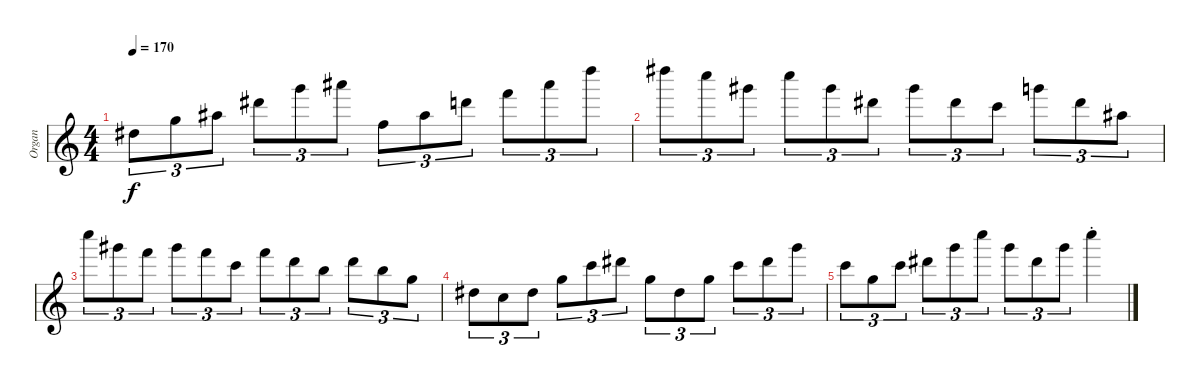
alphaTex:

\track ("Organ" "Organ") {instrument rockorgan}
\staff {score}
\tuning (Eb5 Bb4 Gb4 Db4 Ab3 Eb3) {hide}
\ts (4 4)
\tempo 170
\clef g2
\ks c
19.5.8{tu (3 2) dy f} 18.4.8{tu (3 2)} 16.3.8{tu (3 2)} 17.2.8{tu (3 2)} 16.1.8{tu (3 2)} 19.1.8{tu (3 2)} 21.5.8{tu (3 2)} 21.4.8{tu (3 2)} 20.3.8{tu (3 2)} 19.2.8{tu (3 2)} 19.1.8{tu (3 2)} 23.1.8{tu (3 2)} |
24.1.8{tu (3 2)} 21.1.8{tu (3 2)} 22.2.8{tu (3 2)} 21.1.8{tu (3 2)} 22.2.8{tu (3 2)} 21.3.8{tu (3 2)} 22.2.8{tu (3 2)} 21.3.8{tu (3 2)} 23.4.8{tu (3 2)} 21.2.8{tu (3 2)} 21.3.8{tu (3 2)} 21.4.8{tu (3 2)} |
21.1.8{tu (3 2)} 17.1.8{tu (3 2)} 19.2.8{tu (3 2)} 17.1.8{tu (3 2)} 19.2.8{tu (3 2)} 18.3.8{tu (3 2)} 19.2.8{tu (3 2)} 16.2.8{tu (3 2)} 17.3.8{tu (3 2)} 16.2.8{tu (3 2)} 17.3.8{tu (3 2)} 18.4.8{tu (3 2)} |
19.5.8{tu (3 2)} 16.5.8{tu (3 2)} 19.5.8{tu (3 2)} 18.4.8{tu (3 2)} 18.3.8{tu (3 2)} 17.2.8{tu (3 2)} 18.4.8{tu (3 2)} 19.5.8{tu (3 2)} 18.4.8{tu (3 2)} 18.3.8{tu (3 2)} 17.2.8{tu (3 2)} 16.1.8{tu (3 2)} |
18.3.8{tu (3 2)} 18.4.8{tu (3 2)} 18.3.8{tu (3 2)} 17.2.8{tu (3 2)} 16.1.8{tu (3 2)} 21.1.8{tu (3 2)} 16.1.8{tu (3 2)} 17.2.8{tu (3 2)} 16.1.8{tu (3 2)} 21.1{st}.4
